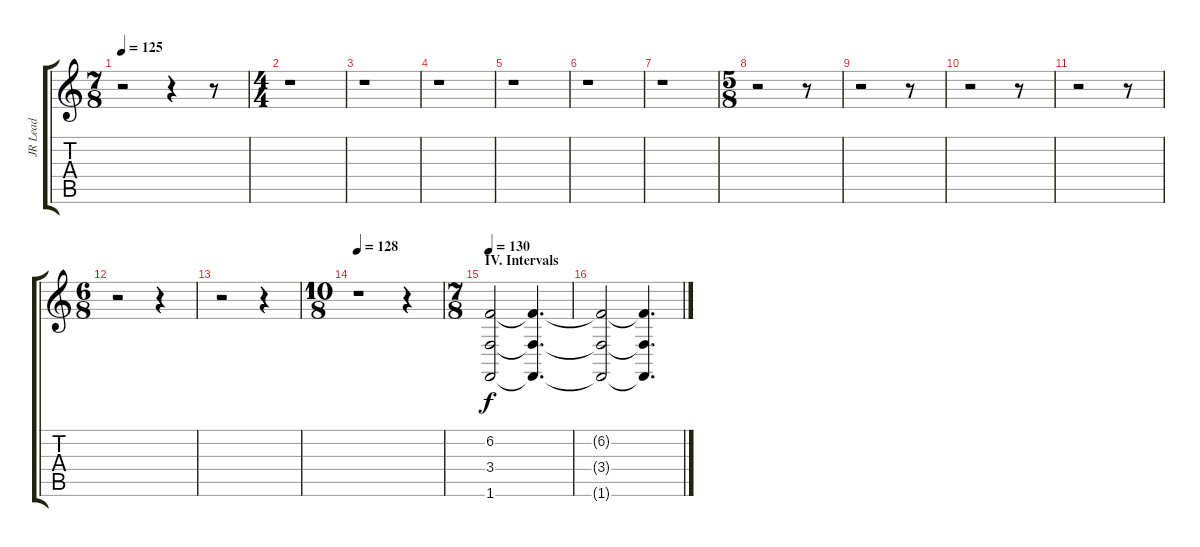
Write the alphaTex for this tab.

\track ("JR Lead" "JR Lead") {instrument lead2sawtooth}
\staff {score tabs}
\tuning (E4 B3 G3 D3 A2 E2) {hide}
\ts (7 8)
\tempo 125
\clef g2
\ks c
r.2{dy ff} r.4 r.8 |
\ts (4 4)
r.1 |
r.1 |
r.1 |
r.1 |
r.1 |
r.1 |
\ts (5 8)
r.2 r.8 |
r.2 r.8 |
r.2 r.8 |
r.2 r.8 |
\ts (6 8)
r.2 r.4 |
r.2 r.4 |
\ts (10 8)
\tempo 128
r.1 r.4 |
\ts (7 8)
\section ("" "IV. Intervals")
\tempo 130
(6.2 3.4 1.6).2{dy f volume 5 instrument lead2sawtooth} (6.2{t} 3.4{t} 1.6{t}).4{d} |
(6.2{t} 3.4{t} 1.6{t}).2 (6.2{t} 3.4{t} 1.6{t}).4{d}
